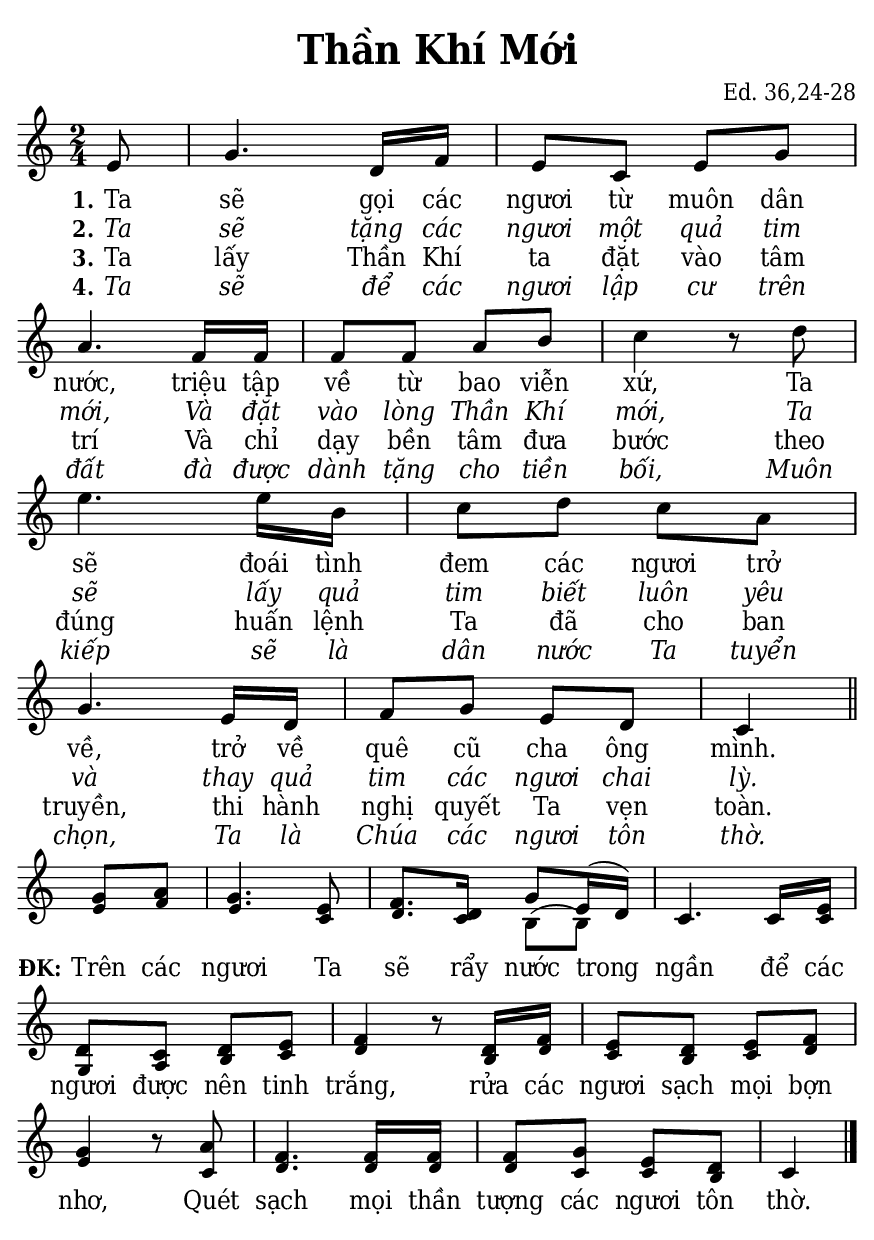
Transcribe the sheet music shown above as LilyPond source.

% Cài đặt chung\
\version "2.22.1"
\include "english.ly"

\header {
  title = \markup { \fontsize #1 "Thần Khí Mới" }
  composer = "Ed. 36,24-28"
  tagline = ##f
}

% Nhạc phiên khúc
nhacPhienKhucSop = \relative c' {
  \partial 8 e8 |
  g4. d16 f |
  e8 c e g |
  a4. f16 f |
  f8 f a b |
  c4 r8 d |
  e4. e16 b |
  c8 d c a |
  g4. e16 d |
  f8 g e d |
  c4 \bar "||" \break
  
  g'8 a |
  g4. e8 |
  f8. d16 g8 e16 (d) |
  c4. c16 e |
  d8 c d e |
  f4 r8 d16 f |
  e8 d e f |
  g4 r8 a |
  f4. f16 f |
  f8 g e d |
  c4 \bar "|."
}

nhacPhienKhucAlto = \relative c' {
  r8 |
  R2*9
  r4
  e8 f |
  e4. c8 |
  d8. c16 b8 ^(b) |
  c4. c16 c |
  g8 a b c |
  d4 r8 b16 d |
  c8 b c d |
  e4 r8 c |
  d4. d16 d |
  d8 c c b |
  c4
}

% Lời phiên khúc
loiPhienKhucSop = \lyrics {
  <<
    {
      \set stanza = "1."
      Ta sẽ gọi các ngươi từ muôn dân nước,
      triệu tập về từ bao viễn xứ,
      Ta sẽ đoái tình đem các ngươi trở về,
      trở về quê cũ cha ông mình.
    }
    \new Lyrics {
	    \set associatedVoice = "beSop"
	    \set stanza = "2."
      \override Lyrics.LyricText.font-shape = #'italic
	    Ta sẽ tặng các ngươi một quả tim mới,
	    Và đặt vào lòng Thần Khí mới,
	    Ta sẽ lấy quả tim biết luôn yêu
	    và thay quả tim các ngươi chai lỳ.
    }
    \new Lyrics {
	    \set associatedVoice = "beSop"
	    \set stanza = "3."
	    Ta lấy Thần Khí ta đặt vào tâm trí
	    Và chỉ dạy bền tâm đưa bước theo đúng huấn lệnh
	    Ta đã cho ban truyền,
	    thi hành nghị quyết Ta vẹn toàn.
    }
    \new Lyrics {
	    \set associatedVoice = "beSop"
	    \set stanza = "4."
      \override Lyrics.LyricText.font-shape = #'italic
	    Ta sẽ để các ngươi lập cư trên đất
	    đà được dành tặng cho tiền bối,
	    Muôn kiếp sẽ là dân nước Ta tuyển chọn,
	    Ta là Chúa các ngươi tôn thờ.
    }
  >>
  \set stanza = "ĐK:"
  Trên các ngươi Ta sẽ rẩy nước trong ngần
  để các ngươi được nên tinh trắng,
  rửa các ngươi sạch mọi bợn nhơ,
  Quét sạch mọi thần tượng các ngươi tôn thờ.
}

% Dàn trang
\paper {
  #(set-paper-size "a5")
  top-margin = 3\mm
  bottom-margin = 3\mm
  left-margin = 3\mm
  right-margin = 3\mm
  indent = #0
  #(define fonts
	 (make-pango-font-tree "Deja Vu Serif Condensed"
	 		       "Deja Vu Serif Condensed"
			       "Deja Vu Serif Condensed"
			       (/ 20 20)))
  print-page-number = ##f
  page-count = 1
}

TongNhip = {
  \key c \major \time 2/4
  \set Timing.beamExceptions = #'()
  \set Timing.baseMoment = #(ly:make-moment 1/4)
}

% Đổi kích thước nốt cho bè phụ
notBePhu =
#(define-music-function (font-size music) (number? ly:music?)
   (for-some-music
     (lambda (m)
       (if (music-is-of-type? m 'rhythmic-event)
           (begin
             (set! (ly:music-property m 'tweaks)
                   (cons `(font-size . ,font-size)
                         (ly:music-property m 'tweaks)))
             #t)
           #f))
     music)
   music)

\score {
  \new ChoirStaff <<
    \new Staff \with {
        \consists "Merge_rests_engraver"
        printPartCombineTexts = ##f
      }
      <<
      \new Voice \TongNhip \partCombine 
        \nhacPhienKhucSop
        \notBePhu -1 { \nhacPhienKhucAlto }
      \new NullVoice = beSop \nhacPhienKhucSop
      \new Lyrics \lyricsto beSop \loiPhienKhucSop
      >>
  >>
  \layout {
    \override Lyrics.LyricSpace.minimum-distance = #1.5
    \override Score.BarNumber.break-visibility = ##(#f #f #f)
    \override Score.SpacingSpanner.uniform-stretching = ##t
  } 
}
